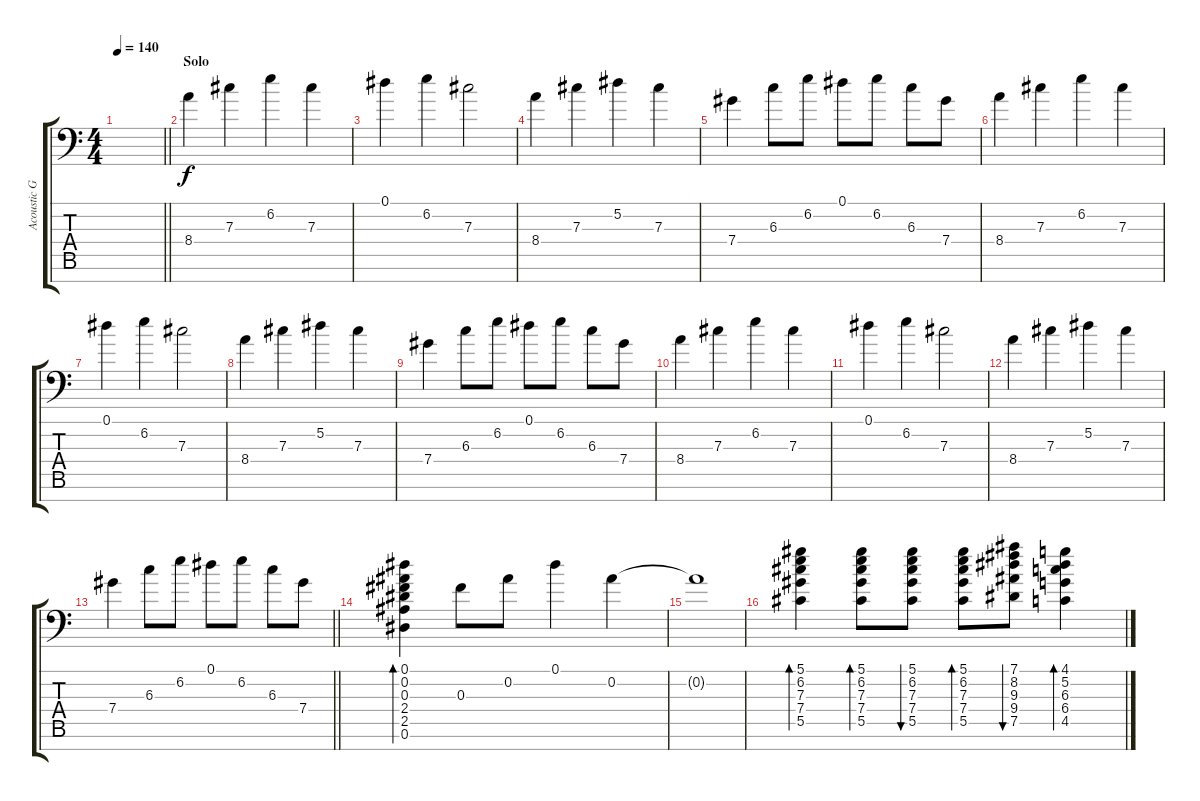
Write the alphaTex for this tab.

\track ("Acoustic Guitar" "Acoustic G") {instrument acousticguitarsteel}
\staff {score tabs}
\tuning (Eb4 Bb3 Gb3 Db3 Ab2 Eb2 Bb1) {hide}
\ts (4 4)
\tempo 140
\clef f4
\barLineRight lightlight
\ks c
|
\section ("" "Solo")
8.4.4 7.3.4 6.2.4 7.3.4 |
0.1.4 6.2.4 7.3.2 |
8.4.4 7.3.4 5.2.4 7.3.4 |
7.4.4 6.3.8 6.2.8 0.1.8 6.2.8 6.3.8 7.4.8 |
8.4.4 7.3.4 6.2.4 7.3.4 |
0.1.4 6.2.4 7.3.2 |
8.4.4 7.3.4 5.2.4 7.3.4 |
7.4.4 6.3.8 6.2.8 0.1.8 6.2.8 6.3.8 7.4.8 |
8.4.4 7.3.4 6.2.4 7.3.4 |
0.1.4 6.2.4 7.3.2 |
8.4.4 7.3.4 5.2.4 7.3.4 |
\barLineRight lightlight
7.4.4 6.3.8 6.2.8 0.1.8 6.2.8 6.3.8 7.4.8 |
\section ("" "")
(0.1 0.2 0.3 2.4 2.5 0.6).4{bd 240} 0.3.8 0.2.8 0.1.4 0.2.4 |
0.2{t}.1 |
(5.1 6.2 7.3 7.4 5.5).4{bd 240} (5.1 6.2 7.3 7.4 5.5).8{bd 240} (5.1 6.2 7.3 7.4 5.5).8{bu 120} (5.1 6.2 7.3 7.4 5.5).8{bd 240} (7.1 8.2 9.3 9.4 7.5).8{bu 120} (4.1 5.2 6.3 6.4 4.5).4{bd 120}
